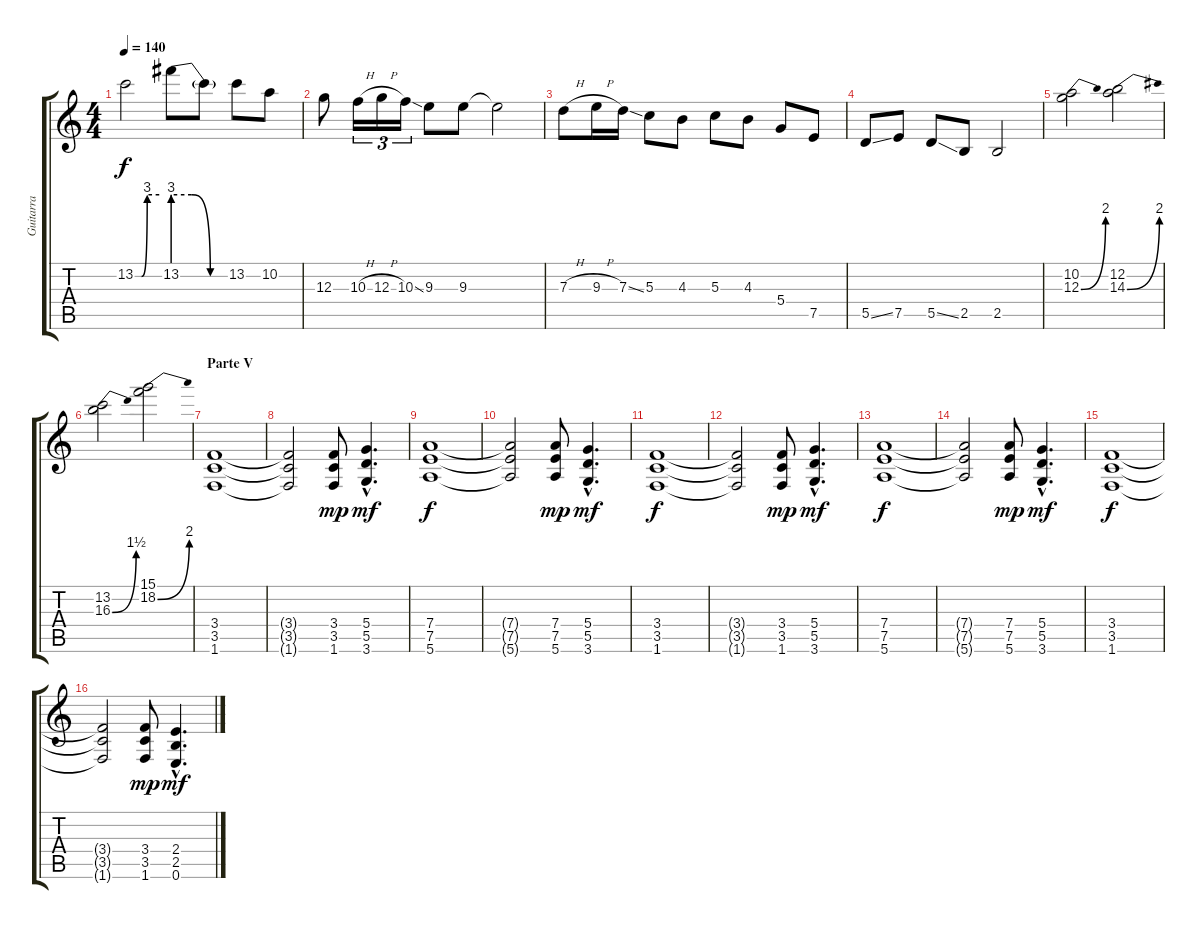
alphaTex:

\track ("Guitarra" "Guitarra") {instrument electricguitarclean}
\staff {score tabs}
\tuning (E4 B3 G3 D3 A2 E2) {hide}
\ts (4 4)
\tempo 140
\clef g2
\ks c
13.2{be (custom 0 0 16 0 30 12 60 12)}.2{dy f} 13.2{be (custom 0 12 20 12 40 0 60 0)}.8 13.2{t}.8 13.2.8 10.2.8 |
12.3.8 10.3{h}.16{tu (3 2)} 12.3{h}.16{tu (3 2)} 10.3{ss}.16{tu (3 2)} 9.3.8 9.3.8 9.3{t}.2 |
7.3{h}.8 9.3{h}.16 7.3{ss}.16 5.3.8 4.3.8 5.3.8 4.3.8 5.4.8 7.5.8 |
5.5{ss}.8 7.5.8 5.5{ss}.8 2.5.8 2.5.2 |
(10.2 12.3{be (bend 0 0 60 8)}).2 (12.2 14.3{be (bend 0 0 60 8)}).2 |
(13.2 16.3{be (bend 0 0 60 6)}).2 (15.1 18.2{be (bend 0 0 60 8)}).2 |
\section ("" "Parte V")
(3.4 3.5 1.6).1 |
(3.4{t} 3.5{t} 1.6{t}).2 (3.4 3.5 1.6).8{dy mp} (5.4{hac} 5.5{hac} 3.6{hac}).4{d dy mf} |
(7.4 7.5 5.6).1{dy f} |
(7.4{t} 7.5{t} 5.6{t}).2 (7.4 7.5 5.6).8{dy mp} (5.4{hac} 5.5{hac} 3.6{hac}).4{d dy mf} |
(3.4 3.5 1.6).1{dy f} |
(3.4{t} 3.5{t} 1.6{t}).2 (3.4 3.5 1.6).8{dy mp} (5.4{hac} 5.5{hac} 3.6{hac}).4{d dy mf} |
(7.4 7.5 5.6).1{dy f} |
(7.4{t} 7.5{t} 5.6{t}).2 (7.4 7.5 5.6).8{dy mp} (5.4{hac} 5.5{hac} 3.6{hac}).4{d dy mf} |
(3.4 3.5 1.6).1{dy f} |
(3.4{t} 3.5{t} 1.6{t}).2 (3.4 3.5 1.6).8{dy mp} (2.4{hac} 2.5{hac} 0.6{hac}).4{d dy mf}
